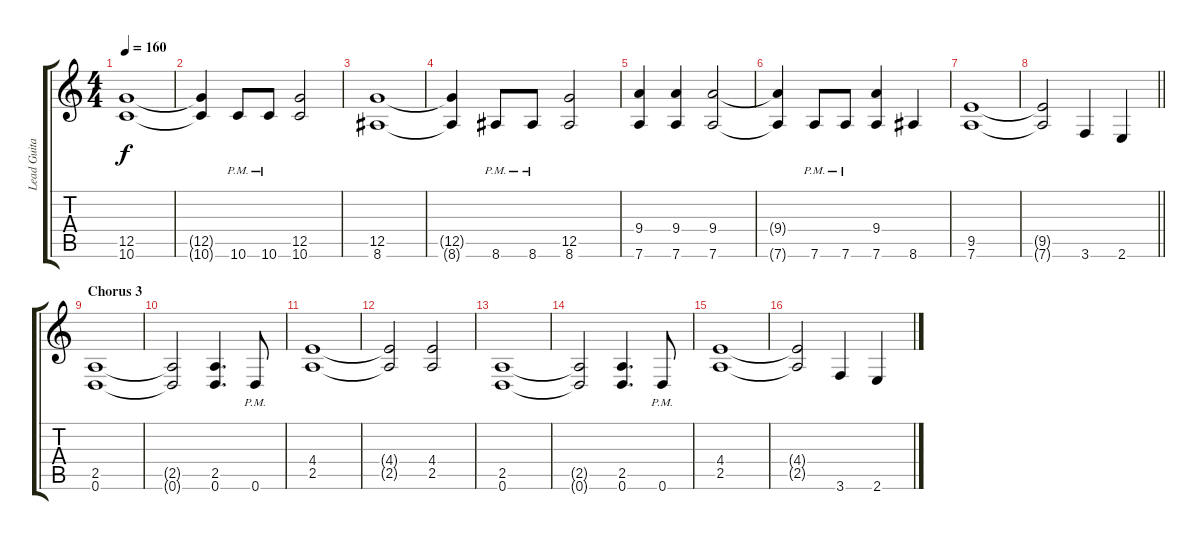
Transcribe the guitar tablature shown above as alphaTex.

\track ("Lead Guitar" "Lead Guita") {instrument distortionguitar}
\staff {score tabs}
\tuning (D4 A3 F3 C3 G2 D2) {hide}
\ts (4 4)
\tempo 160
\clef g2
\ks c
(12.5 10.6).1{dy f} |
(12.5{t} 10.6{t}).4 10.6{pm}.8 10.6{pm}.8 (12.5 10.6).2 |
(12.5 8.6).1 |
(12.5{t} 8.6{t}).4 8.6{pm}.8 8.6{pm}.8 (12.5 8.6).2 |
(9.4 7.6).4 (9.4 7.6).4 (9.4 7.6).2 |
(9.4{t} 7.6{t}).4 7.6{pm}.8 7.6{pm}.8 (9.4 7.6).4 8.6.4 |
(9.5 7.6).1 |
\barLineRight lightlight
(9.5{t} 7.6{t}).2 3.6.4 2.6.4 |
\section ("" "Chorus 3")
(2.5 0.6).1 |
(2.5{t} 0.6{t}).2 (2.5 0.6).4{d} 0.6{pm}.8 |
(4.4 2.5).1 |
(4.4{t} 2.5{t}).2 (4.4 2.5).2 |
(2.5 0.6).1 |
(2.5{t} 0.6{t}).2 (2.5 0.6).4{d} 0.6{pm}.8 |
(4.4 2.5).1 |
(4.4{t} 2.5{t}).2 3.6.4 2.6.4
